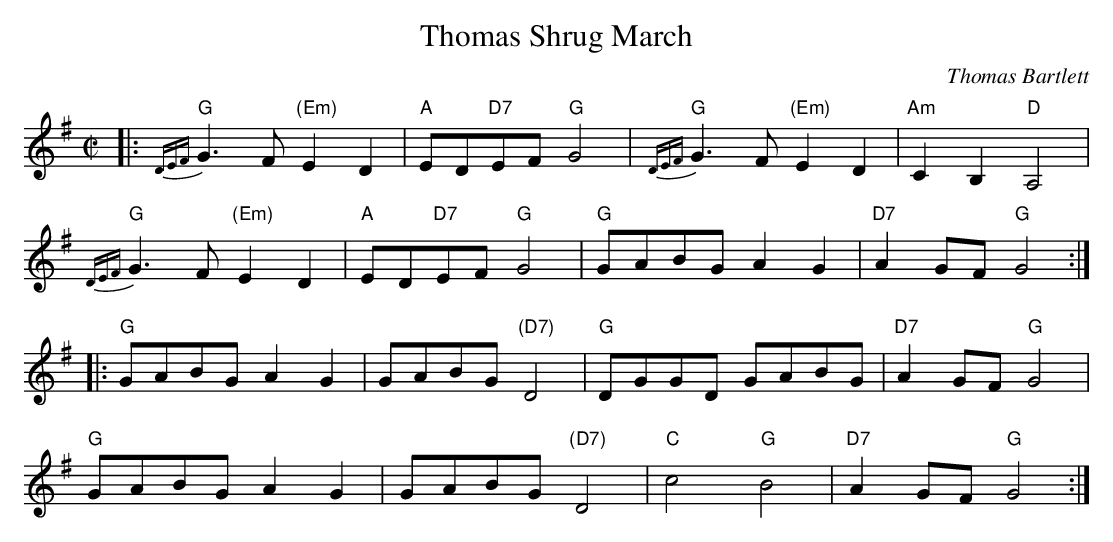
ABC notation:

X:1
T: Thomas Shrug March
C: Thomas Bartlett
M: C|
L: 1/8
K: G
|:\
"G"{DEF}G3F "(Em)"E2D2 | "A"ED"D7"EF "G"G4 |\
"G"{DEF}G3F "(Em)"E2D2 | "Am"C2B,2 "D"A,4 |
"G"{DEF}G3F "(Em)"E2D2 | "A"ED"D7"EF "G"G4 |\
"G"GABG A2G2 | "D7"A2GF "G"G4 :|
|:\
"G"GABG A2G2 | GABG "(D7)"D4 |\
"G"DGGD GABG | "D7"A2GF "G"G4 |
"G"GABG A2G2 | GABG "(D7)"D4 |\
"C"c4 "G"B4 | "D7"A2GF "G"G4 :|
